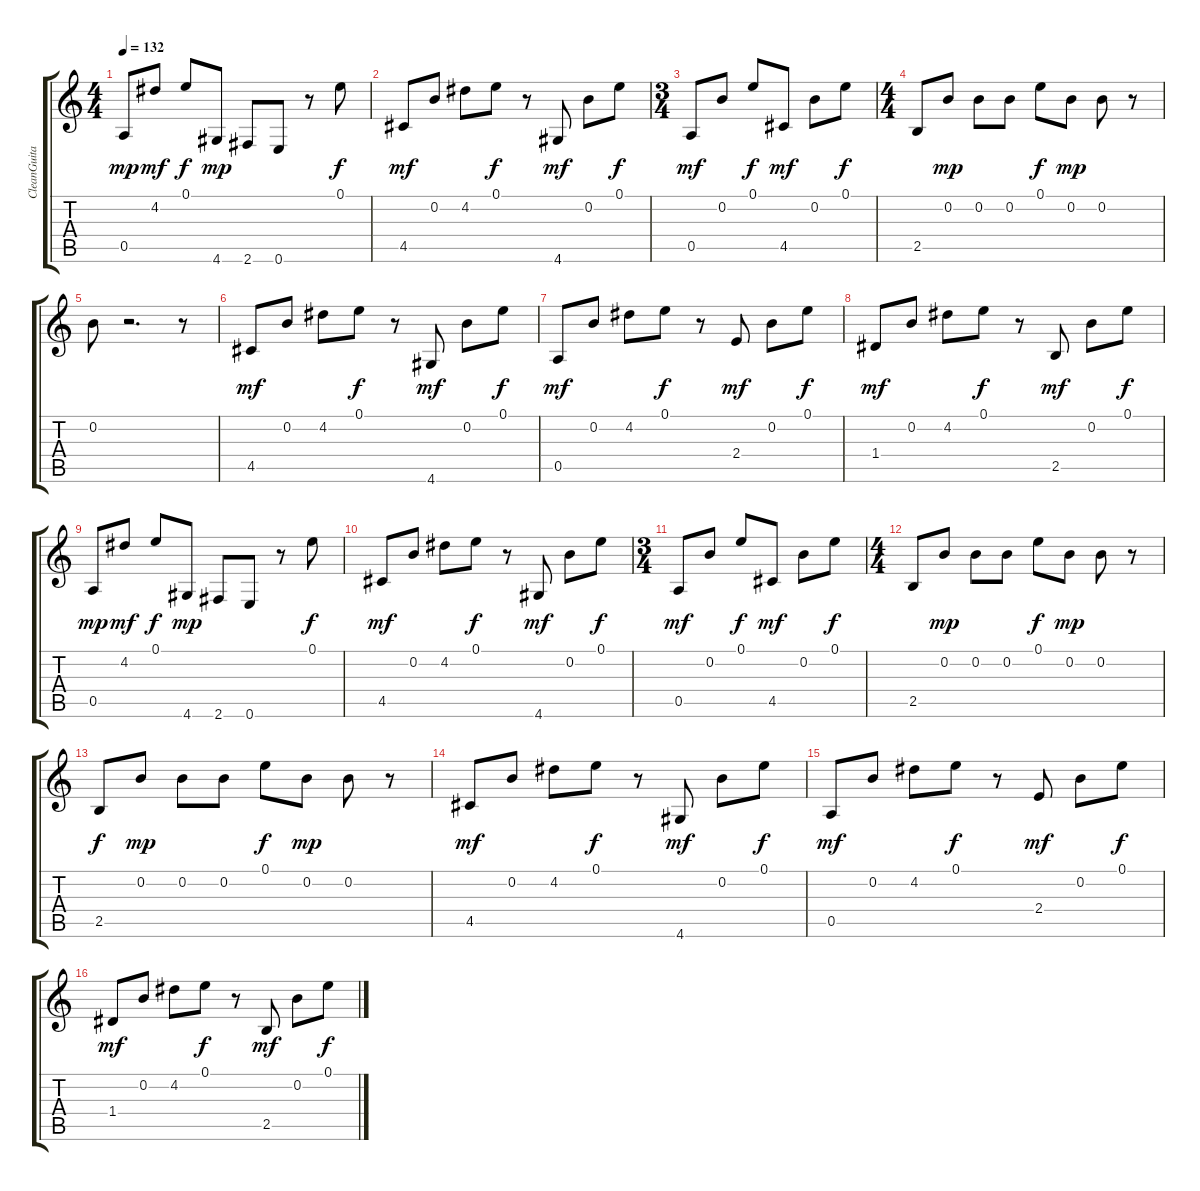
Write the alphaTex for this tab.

\track ("CleanGuitar" "CleanGuita") {instrument electricguitarclean}
\staff {score tabs}
\tuning (E4 B3 G3 D3 A2 E2) {hide}
\ts (4 4)
\tempo 132
\clef g2
\ks c
0.5.8{dy mp} 4.2.8{dy mf} 0.1.8{dy f} 4.6.8{dy mp} 2.6.8 0.6.8 r.8 0.1.8{dy f} |
4.5.8{dy mf} 0.2.8 4.2.8 0.1.8{dy f} r.8 4.6.8{dy mf} 0.2.8 0.1.8{dy f} |
\ts (3 4)
0.5.8{dy mf} 0.2.8 0.1.8{dy f} 4.5.8{dy mf} 0.2.8 0.1.8{dy f} |
\ts (4 4)
2.5.8 0.2.8{dy mp} 0.2.8 0.2.8 0.1.8{dy f} 0.2.8{dy mp} 0.2.8 r.8 |
0.2.8 r.2{d} r.8 |
4.5.8{dy mf} 0.2.8 4.2.8 0.1.8{dy f} r.8 4.6.8{dy mf} 0.2.8 0.1.8{dy f} |
0.5.8{dy mf} 0.2.8 4.2.8 0.1.8{dy f} r.8 2.4.8{dy mf} 0.2.8 0.1.8{dy f} |
1.4.8{dy mf} 0.2.8 4.2.8 0.1.8{dy f} r.8 2.5.8{dy mf} 0.2.8 0.1.8{dy f} |
0.5.8{dy mp} 4.2.8{dy mf} 0.1.8{dy f} 4.6.8{dy mp} 2.6.8 0.6.8 r.8 0.1.8{dy f} |
4.5.8{dy mf} 0.2.8 4.2.8 0.1.8{dy f} r.8 4.6.8{dy mf} 0.2.8 0.1.8{dy f} |
\ts (3 4)
0.5.8{dy mf} 0.2.8 0.1.8{dy f} 4.5.8{dy mf} 0.2.8 0.1.8{dy f} |
\ts (4 4)
2.5.8 0.2.8{dy mp} 0.2.8 0.2.8 0.1.8{dy f} 0.2.8{dy mp} 0.2.8 r.8 |
2.5.8{dy f} 0.2.8{dy mp} 0.2.8 0.2.8 0.1.8{dy f} 0.2.8{dy mp} 0.2.8 r.8 |
4.5.8{dy mf} 0.2.8 4.2.8 0.1.8{dy f} r.8 4.6.8{dy mf} 0.2.8 0.1.8{dy f} |
0.5.8{dy mf} 0.2.8 4.2.8 0.1.8{dy f} r.8 2.4.8{dy mf} 0.2.8 0.1.8{dy f} |
1.4.8{dy mf} 0.2.8 4.2.8 0.1.8{dy f} r.8 2.5.8{dy mf} 0.2.8 0.1.8{dy f}
